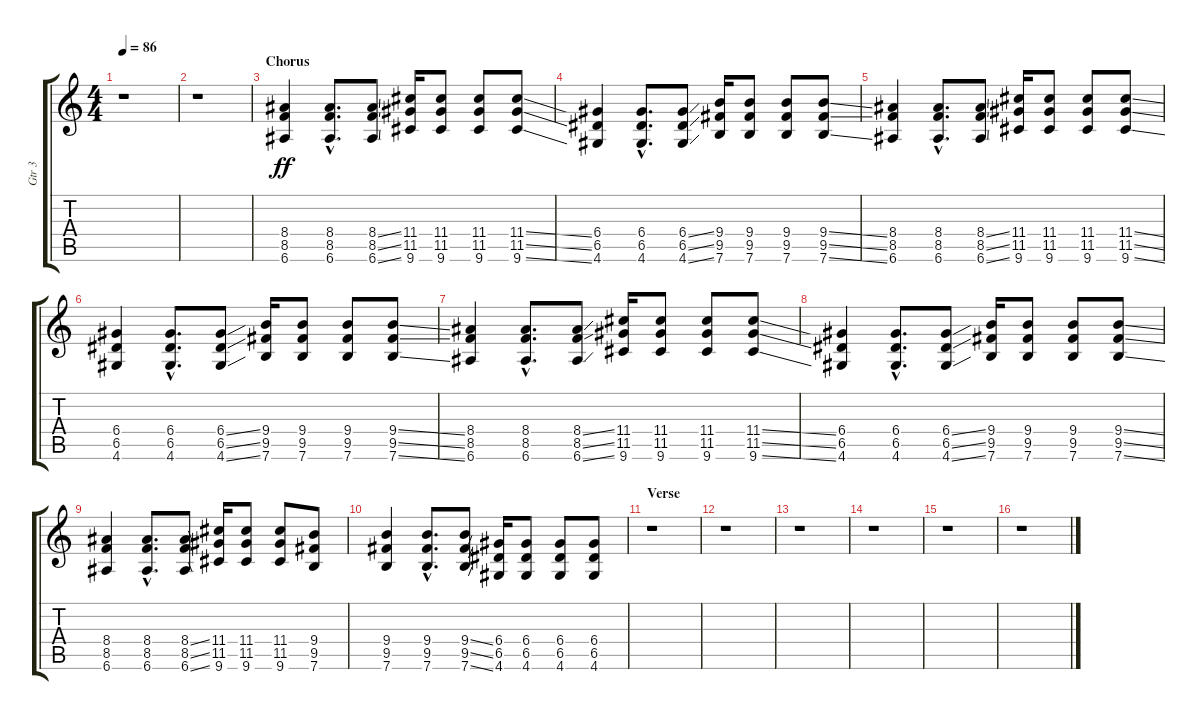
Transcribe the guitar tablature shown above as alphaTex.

\track ("Gtr 3" "Gtr 3") {instrument distortionguitar}
\staff {score tabs}
\tuning (E4 B3 G3 D3 A2 E2) {hide}
\ts (4 4)
\tempo 86
\clef g2
\ks c
r.1{dy ff} |
r.1 |
\section ("" "Chorus")
(8.4 8.5 6.6).4 (8.4{hac} 8.5{hac} 6.6{hac}).8{d} (8.4{ss} 8.5{ss} 6.6{ss}).8 (11.4 11.5 9.6).16 (11.4 11.5 9.6).8 (11.4 11.5 9.6).8 (11.4{ss} 11.5{ss} 9.6{ss}).8 |
(6.4 6.5 4.6).4 (6.4{hac} 6.5{hac} 4.6{hac}).8{d} (6.4{ss} 6.5{ss} 4.6{ss}).8 (9.4 9.5 7.6).16 (9.4 9.5 7.6).8 (9.4 9.5 7.6).8 (9.4{ss} 9.5{ss} 7.6{ss}).8 |
(8.4 8.5 6.6).4 (8.4{hac} 8.5{hac} 6.6{hac}).8{d} (8.4{ss} 8.5{ss} 6.6{ss}).8 (11.4 11.5 9.6).16 (11.4 11.5 9.6).8 (11.4 11.5 9.6).8 (11.4{ss} 11.5{ss} 9.6{ss}).8 |
(6.4 6.5 4.6).4 (6.4{hac} 6.5{hac} 4.6{hac}).8{d} (6.4{ss} 6.5{ss} 4.6{ss}).8 (9.4 9.5 7.6).16 (9.4 9.5 7.6).8 (9.4 9.5 7.6).8 (9.4{ss} 9.5{ss} 7.6{ss}).8 |
(8.4 8.5 6.6).4 (8.4{hac} 8.5{hac} 6.6{hac}).8{d} (8.4{ss} 8.5{ss} 6.6{ss}).8 (11.4 11.5 9.6).16 (11.4 11.5 9.6).8 (11.4 11.5 9.6).8 (11.4{ss} 11.5{ss} 9.6{ss}).8 |
(6.4 6.5 4.6).4 (6.4{hac} 6.5{hac} 4.6{hac}).8{d} (6.4{ss} 6.5{ss} 4.6{ss}).8 (9.4 9.5 7.6).16 (9.4 9.5 7.6).8 (9.4 9.5 7.6).8 (9.4{ss} 9.5{ss} 7.6{ss}).8 |
(8.4 8.5 6.6).4 (8.4{hac} 8.5{hac} 6.6{hac}).8{d} (8.4{ss} 8.5{ss} 6.6{ss}).8 (11.4 11.5 9.6).16 (11.4 11.5 9.6).8 (11.4 11.5 9.6).8 (9.4 9.5 7.6).8 |
(9.4 9.5 7.6).4 (9.4{hac} 9.5{hac} 7.6{hac}).8{d} (9.4{ss} 9.5{ss} 7.6{ss}).8 (6.4 6.5 4.6).16 (6.4 6.5 4.6).8 (6.4 6.5 4.6).8 (6.4 6.5 4.6).8 |
\section ("" "Verse")
r.1 |
r.1 |
r.1 |
r.1 |
r.1 |
r.1
